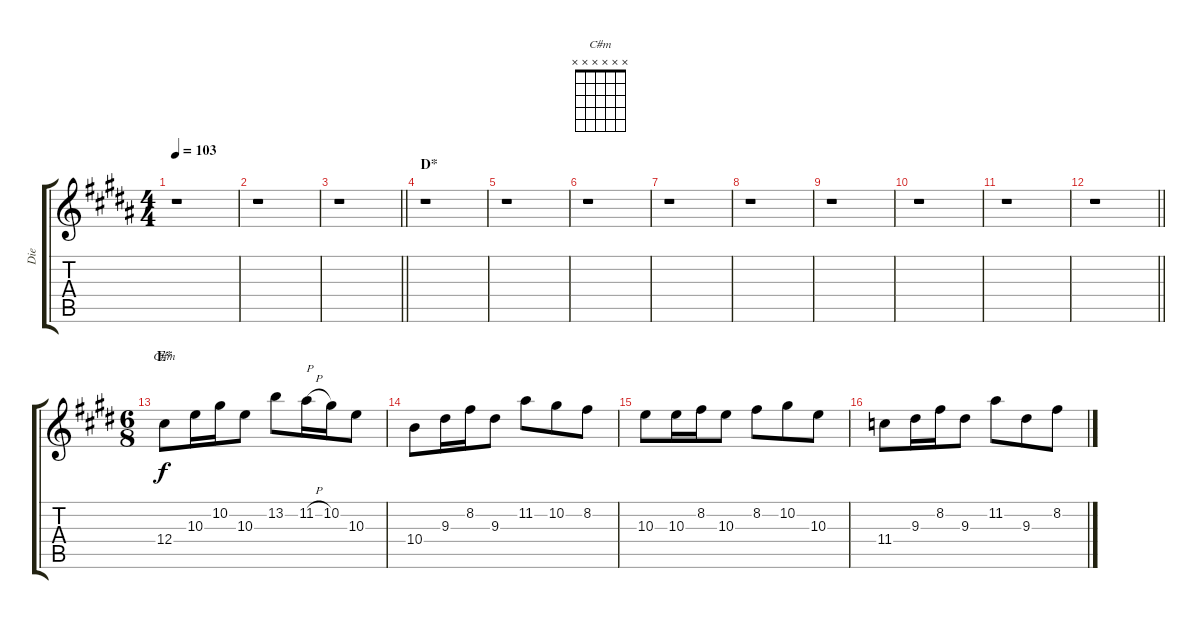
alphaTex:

\track ("Die" "Die") {instrument electricguitarclean}
\staff {score tabs}
\tuning (Eb4 Bb3 Gb3 Db3 Ab2 Db2) {hide}
\chord ("C#m" x x x x x x)
\ts (4 4)
\tempo 103
\clef g2
\ks g#minor
r.1{dy f} |
r.1 |
\barLineRight lightlight
r.1 |
\section ("" "D*")
r.1 |
r.1 |
r.1 |
r.1 |
r.1 |
r.1 |
r.1 |
r.1 |
\barLineRight lightlight
r.1 |
\ts (6 8)
\section ("" "E*")
\ks c#minor
12.4.8{ch "C#m"} 10.3.16 10.2.16 10.3.8 13.2.8 11.2{h}.16{txt "P"} 10.2.16 10.3.8 |
10.4.8 9.3.16 8.2.16 9.3.8 11.2.8 10.2.8 8.2.8 |
10.3.8 10.3.16 8.2.16 10.3.8 8.2.8 10.2.8 10.3.8 |
11.4.8 9.3.16 8.2.16 9.3.8 11.2.8 9.3.8 8.2.8
